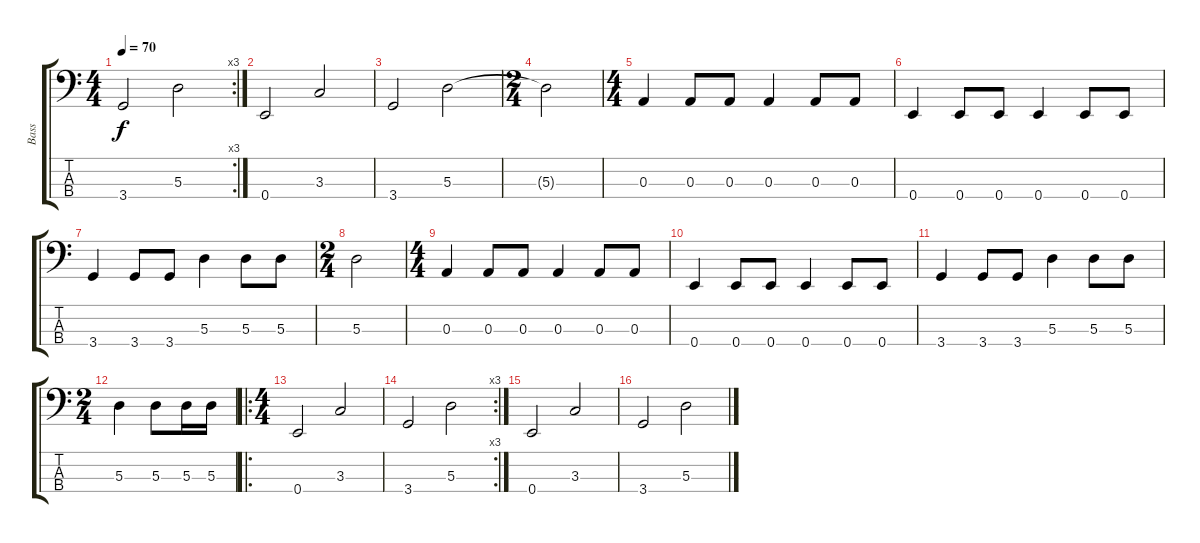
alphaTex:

\track ("Bass" "Bass") {instrument electricbassfinger}
\staff {score tabs}
\tuning (G2 D2 A1 E1) {hide}
\rc 3
\ts (4 4)
\tempo 70
\clef f4
\ks c
3.4.2{dy f} 5.3.2 |
0.4.2 3.3.2 |
3.4.2 5.3.2 |
\ts (2 4)
5.3{t}.2 |
\ts (4 4)
0.3.4 0.3.8 0.3.8 0.3.4 0.3.8 0.3.8 |
0.4.4 0.4.8 0.4.8 0.4.4 0.4.8 0.4.8 |
3.4.4 3.4.8 3.4.8 5.3.4 5.3.8 5.3.8 |
\ts (2 4)
5.3.2 |
\ts (4 4)
0.3.4 0.3.8 0.3.8 0.3.4 0.3.8 0.3.8 |
0.4.4 0.4.8 0.4.8 0.4.4 0.4.8 0.4.8 |
3.4.4 3.4.8 3.4.8 5.3.4 5.3.8 5.3.8 |
\ts (2 4)
5.3.4 5.3.8 5.3.16 5.3.16 |
\ro
\ts (4 4)
0.4.2 3.3.2 |
\rc 3
3.4.2 5.3.2 |
0.4.2 3.3.2 |
3.4.2 5.3.2
